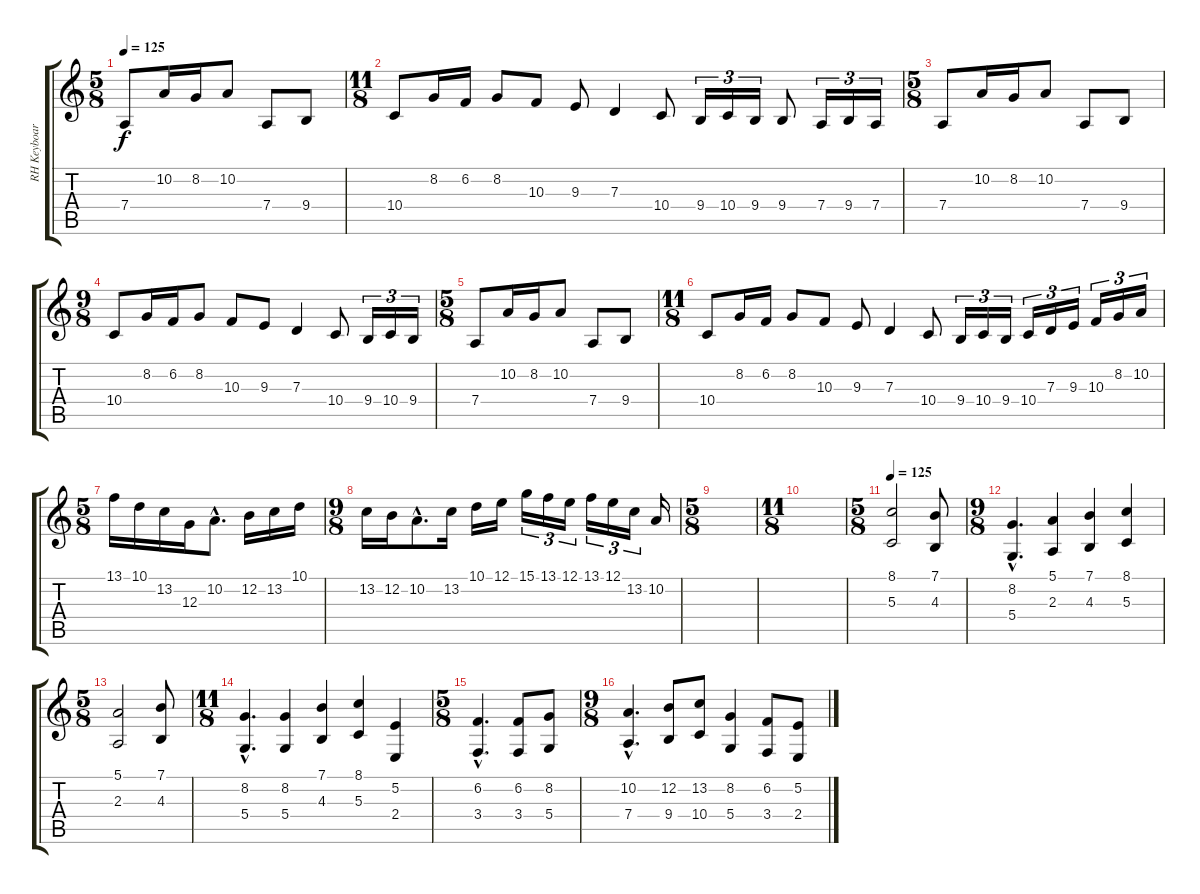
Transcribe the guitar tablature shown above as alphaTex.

\track ("RH Keyboard" "RH Keyboar") {instrument acousticgrandpiano}
\staff {score tabs}
\tuning (E4 B3 G3 D3 A2 E2) {hide}
\ts (5 8)
\tempo 125
\clef g2
\ks c
7.4.8{dy f} 10.2.16 8.2.16 10.2.8 7.4.8 9.4.8 |
\ts (11 8)
10.4.8 8.2.16 6.2.16 8.2.8 10.3.8 9.3.8 7.3.4 10.4.8 9.4.16{tu (3 2)} 10.4.16{tu (3 2)} 9.4.16{tu (3 2)} 9.4.8 7.4.16{tu (3 2)} 9.4.16{tu (3 2)} 7.4.16{tu (3 2)} |
\ts (5 8)
7.4.8 10.2.16 8.2.16 10.2.8 7.4.8 9.4.8 |
\ts (9 8)
10.4.8 8.2.16 6.2.16 8.2.8 10.3.8 9.3.8 7.3.4 10.4.8 9.4.16{tu (3 2)} 10.4.16{tu (3 2)} 9.4.16{tu (3 2)} |
\ts (5 8)
7.4.8 10.2.16 8.2.16 10.2.8 7.4.8 9.4.8 |
\ts (11 8)
10.4.8 8.2.16 6.2.16 8.2.8 10.3.8 9.3.8 7.3.4 10.4.8 9.4.16{tu (3 2)} 10.4.16{tu (3 2)} 9.4.16{tu (3 2)} 10.4.16{tu (3 2)} 7.3.16{tu (3 2)} 9.3.16{tu (3 2)} 10.3.16{tu (3 2)} 8.2.16{tu (3 2)} 10.2.16{tu (3 2)} |
\ts (5 8)
13.1.16 10.1.16 13.2.16 12.3.16 10.2{hac}.8{d} 12.2.16 13.2.16 10.1.16 |
\ts (9 8)
13.2.16 12.2.16 10.2{hac}.8{d} 13.2.16 10.1.16 12.1.16 15.1.16{tu (3 2)} 13.1.16{tu (3 2)} 12.1.16{tu (3 2)} 13.1.16{tu (3 2)} 12.1.16{tu (3 2)} 13.2.16{tu (3 2)} 10.2.16 |
\ts (5 8)
|
\ts (11 8)
|
\ts (5 8)
\tempo 125
(8.1 5.3).2{volume 10 instrument choiraahs} (7.1 4.3).8 |
\ts (9 8)
(8.2{hac} 5.4{hac}).4{d} (5.1 2.3).4 (7.1 4.3).4 (8.1 5.3).4 |
\ts (5 8)
(5.1 2.3).2 (7.1 4.3).8 |
\ts (11 8)
(8.2{hac} 5.4{hac}).4{d} (8.2 5.4).4 (7.1 4.3).4 (8.1 5.3).4 (5.2 2.4).4 |
\ts (5 8)
(6.2{hac} 3.4{hac}).4{d} (6.2 3.4).8 (8.2 5.4).8 |
\ts (9 8)
(10.2{hac} 7.4{hac}).4{d} (12.2 9.4).8 (13.2 10.4).8 (8.2 5.4).4 (6.2 3.4).8 (5.2 2.4).8
